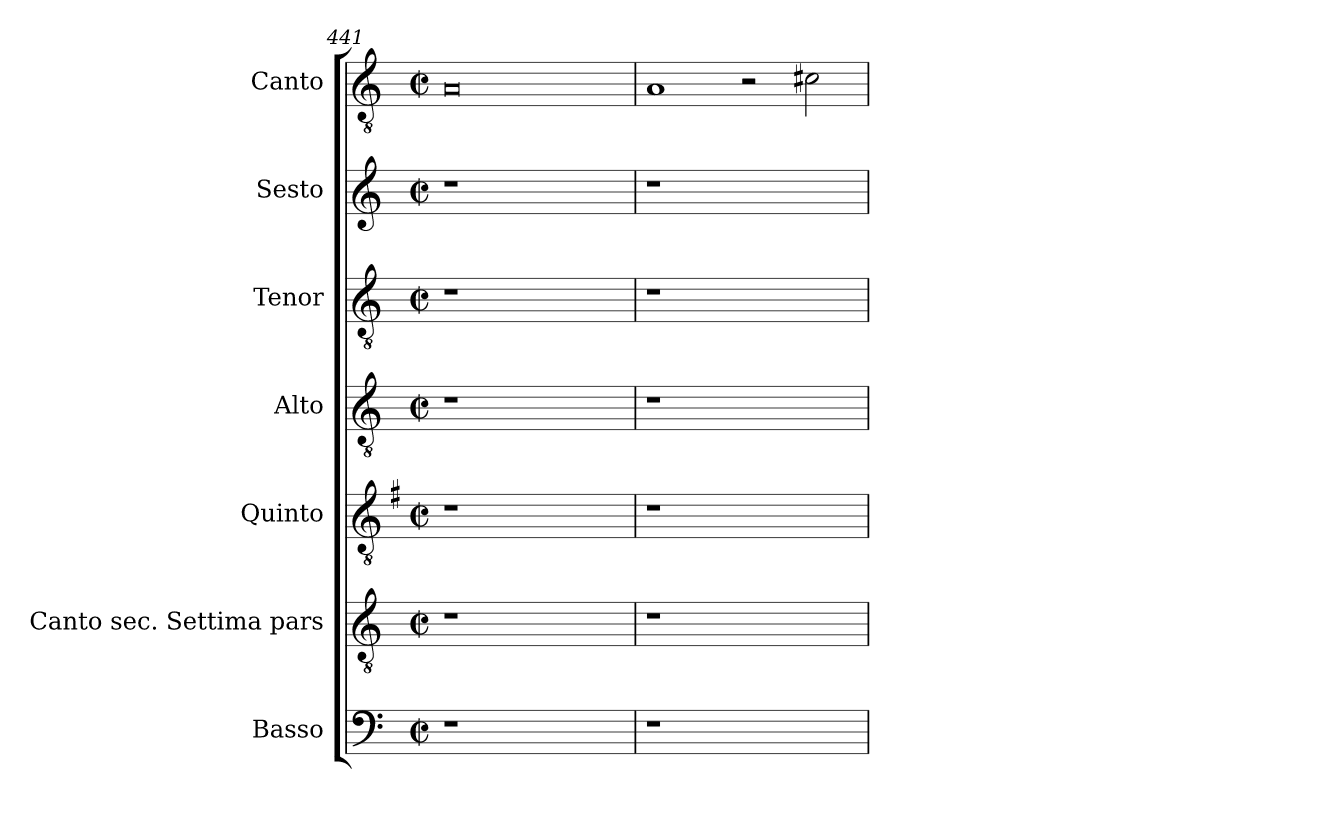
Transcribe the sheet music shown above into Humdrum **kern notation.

**kern	**kern	**kern	**kern	**kern	**kern	**kern
*part7	*part6	*part5	*part4	*part3	*part2	*part1
*staff7	*staff6	*staff5	*staff4	*staff3	*staff2	*staff1
*I"Basso	*I"Canto sec. Settima pars	*I"Quinto	*I"Alto	*I"Tenor	*I"Sesto	*I"Canto
*	*	*I'Quinto	*I'Alto	*I'Tenor	*I'Sesto	*I'Canto
*clefF4	*clefGv2	*clefGv2	*clefGv2	*clefGv2	*clefG2	*clefGv2
*k[]	*k[]	*k[f#]	*k[]	*k[]	*k[]	*k[]
*C:	*C:	*G:	*C:	*C:	*C:	*C:
*M2/2	*M2/2	*M2/2	*M2/2	*M2/2	*M2/2	*M2/2
*met(c|)	*met(c|)	*met(c|)	*met(c|)	*met(c|)	*met(c|)	*met(c|)
=441	=441	=441	=441	=441	=441	=441
1r	1r	1r	1r	1r	1r	0A
1ryy	1ryy	1ryy	1ryy	1ryy	1ryy	.
=442	=442	=442	=442	=442	=442	=442
1r	1r	1r	1r	1r	1r	1A
1ryy	1ryy	1ryy	1ryy	1ryy	1ryy	2r
.	.	.	.	.	.	2c#X\
=	=	=	=	=	=	=
*-	*-	*-	*-	*-	*-	*-
